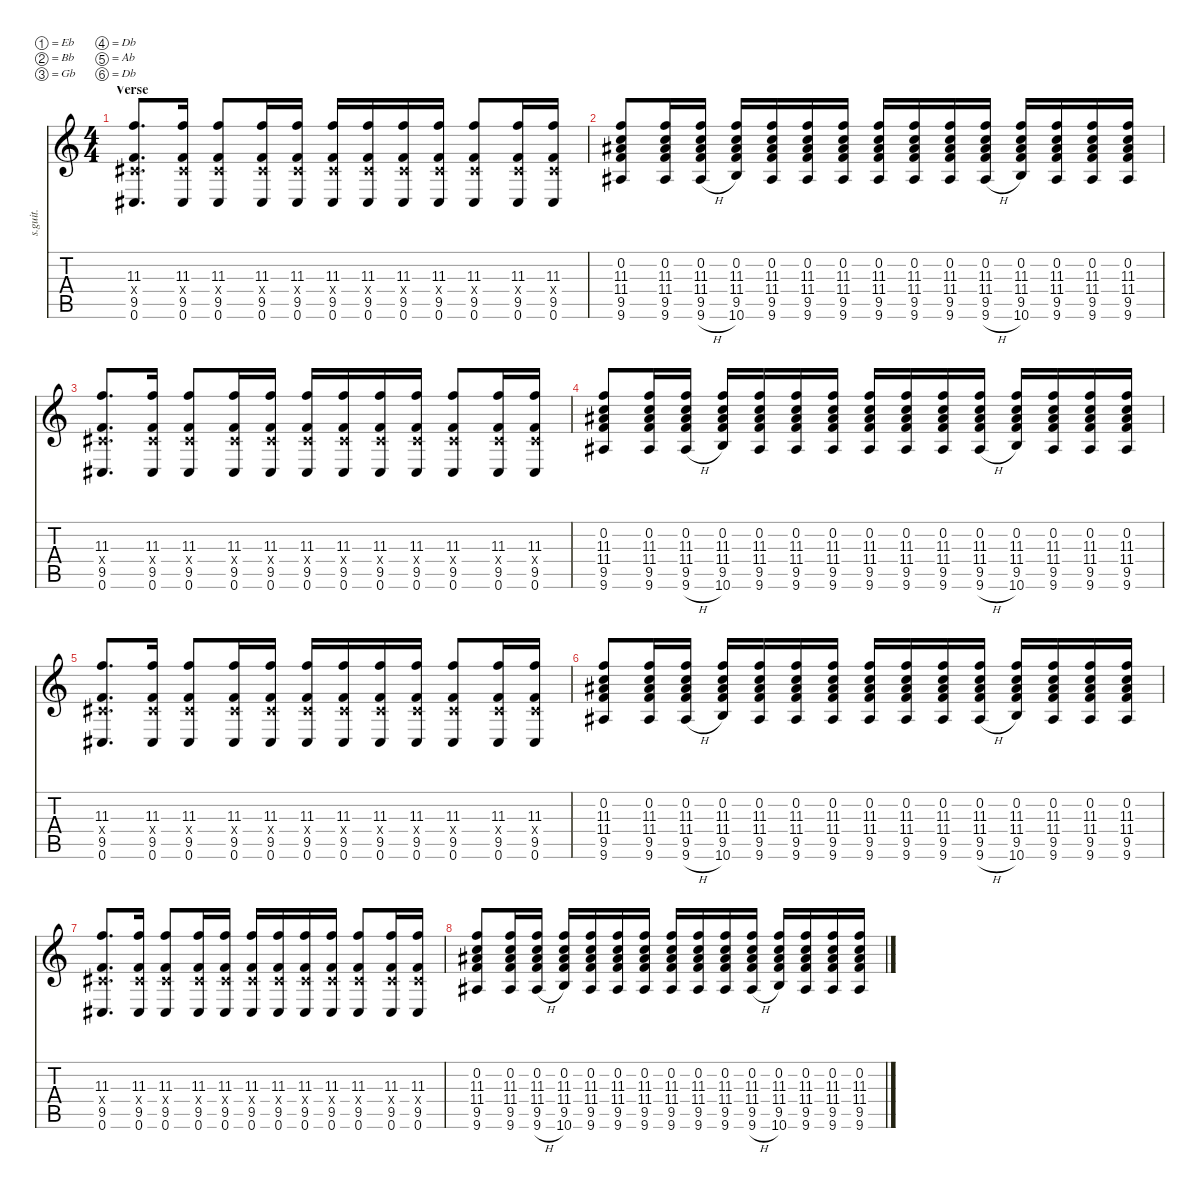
\defaultSystemsLayout 4
\hideDynamics
\bracketExtendMode nobrackets
\track ("Left Track - Stephen Carpenter" "s.guit.") {instrument distortionguitar}
\staff {score tabs}
\tuning (Eb4 Bb3 Gb3 Db3 Ab2 Db2)
\ts (4 4)
\section ("" "Verse")
\tempo (93 hide)
\clef g2
\ks c
(11.3 0.4{x acc #} 9.5 0.6{acc #}).8{d lyrics (0 "") lyrics (1 "") lyrics (2 "") lyrics (3 "") lyrics (4 "") dy fff} (11.3 0.4{x acc #} 9.5 0.6{acc #}).16{lyrics (0 "") lyrics (1 "") lyrics (2 "") lyrics (3 "") lyrics (4 "")} (11.3 0.4{x acc #} 9.5 0.6{acc #}).8{lyrics (0 "") lyrics (1 "") lyrics (2 "") lyrics (3 "") lyrics (4 "")} (11.3 0.4{x acc #} 9.5 0.6{acc #}).16{lyrics (0 "") lyrics (1 "") lyrics (2 "") lyrics (3 "") lyrics (4 "")} (11.3 0.4{x acc #} 9.5 0.6{acc #}).16{lyrics (0 "") lyrics (1 "") lyrics (2 "") lyrics (3 "") lyrics (4 "")} (11.3 0.4{x acc #} 9.5 0.6{acc #}).16{lyrics (0 "") lyrics (1 "") lyrics (2 "") lyrics (3 "") lyrics (4 "")} (11.3 0.4{x acc #} 9.5 0.6{acc #}).16{lyrics (0 "") lyrics (1 "") lyrics (2 "") lyrics (3 "") lyrics (4 "")} (11.3 0.4{x acc #} 9.5 0.6{acc #}).16{lyrics (0 "") lyrics (1 "") lyrics (2 "") lyrics (3 "") lyrics (4 "")} (11.3 0.4{x acc #} 9.5 0.6{acc #}).16{lyrics (0 "") lyrics (1 "") lyrics (2 "") lyrics (3 "") lyrics (4 "")} (11.3 0.4{x acc #} 9.5 0.6{acc #}).8{lyrics (0 "") lyrics (1 "") lyrics (2 "") lyrics (3 "") lyrics (4 "")} (11.3 0.4{x acc #} 9.5 0.6{acc #}).16{lyrics (0 "") lyrics (1 "") lyrics (2 "") lyrics (3 "") lyrics (4 "")} (11.3 0.4{x acc #} 9.5 0.6{acc #}).16{lyrics (0 "") lyrics (1 "") lyrics (2 "") lyrics (3 "") lyrics (4 "")} |
(0.2{acc #} 11.3 11.4 9.5 9.6{acc #}).8{lyrics (0 "") lyrics (1 "") lyrics (2 "") lyrics (3 "") lyrics (4 "")} (0.2{acc #} 11.3 11.4 9.5 9.6{acc #}).16{lyrics (0 "") lyrics (1 "") lyrics (2 "") lyrics (3 "") lyrics (4 "")} (0.2{acc #} 11.3 11.4 9.5 9.6{h acc #}).16{lyrics (0 "") lyrics (1 "") lyrics (2 "") lyrics (3 "") lyrics (4 "")} (0.2{acc #} 11.3 11.4 9.5 10.6).16{lyrics (0 "") lyrics (1 "") lyrics (2 "") lyrics (3 "") lyrics (4 "")} (0.2{acc #} 11.3 11.4 9.5 9.6{acc #}).16{lyrics (0 "") lyrics (1 "") lyrics (2 "") lyrics (3 "") lyrics (4 "")} (0.2{acc #} 11.3 11.4 9.5 9.6{acc #}).16{lyrics (0 "") lyrics (1 "") lyrics (2 "") lyrics (3 "") lyrics (4 "")} (0.2{acc #} 11.3 11.4 9.5 9.6{acc #}).16{lyrics (0 "") lyrics (1 "") lyrics (2 "") lyrics (3 "") lyrics (4 "")} (0.2{acc #} 11.3 11.4 9.5 9.6{acc #}).16{lyrics (0 "") lyrics (1 "") lyrics (2 "") lyrics (3 "") lyrics (4 "")} (0.2{acc #} 11.3 11.4 9.5 9.6{acc #}).16{lyrics (0 "") lyrics (1 "") lyrics (2 "") lyrics (3 "") lyrics (4 "")} (0.2{acc #} 11.3 11.4 9.5 9.6{acc #}).16{lyrics (0 "") lyrics (1 "") lyrics (2 "") lyrics (3 "") lyrics (4 "")} (0.2{acc #} 11.3 11.4 9.5 9.6{h acc #}).16{lyrics (0 "") lyrics (1 "") lyrics (2 "") lyrics (3 "") lyrics (4 "")} (0.2{acc #} 11.3 11.4 9.5 10.6).16{lyrics (0 "") lyrics (1 "") lyrics (2 "") lyrics (3 "") lyrics (4 "")} (0.2{acc #} 11.3 11.4 9.5 9.6{acc #}).16{lyrics (0 "") lyrics (1 "") lyrics (2 "") lyrics (3 "") lyrics (4 "")} (0.2{acc #} 11.3 11.4 9.5 9.6{acc #}).16{lyrics (0 "") lyrics (1 "") lyrics (2 "") lyrics (3 "") lyrics (4 "")} (0.2{acc #} 11.3 11.4 9.5 9.6{acc #}).16{lyrics (0 "") lyrics (1 "") lyrics (2 "") lyrics (3 "") lyrics (4 "")} |
(11.3 0.4{x acc #} 9.5 0.6{acc #}).8{d lyrics (0 "") lyrics (1 "") lyrics (2 "") lyrics (3 "") lyrics (4 "")} (11.3 0.4{x acc #} 9.5 0.6{acc #}).16{lyrics (0 "") lyrics (1 "") lyrics (2 "") lyrics (3 "") lyrics (4 "")} (11.3 0.4{x acc #} 9.5 0.6{acc #}).8{lyrics (0 "") lyrics (1 "") lyrics (2 "") lyrics (3 "") lyrics (4 "")} (11.3 0.4{x acc #} 9.5 0.6{acc #}).16{lyrics (0 "") lyrics (1 "") lyrics (2 "") lyrics (3 "") lyrics (4 "")} (11.3 0.4{x acc #} 9.5 0.6{acc #}).16{lyrics (0 "") lyrics (1 "") lyrics (2 "") lyrics (3 "") lyrics (4 "")} (11.3 0.4{x acc #} 9.5 0.6{acc #}).16{lyrics (0 "") lyrics (1 "") lyrics (2 "") lyrics (3 "") lyrics (4 "")} (11.3 0.4{x acc #} 9.5 0.6{acc #}).16{lyrics (0 "") lyrics (1 "") lyrics (2 "") lyrics (3 "") lyrics (4 "")} (11.3 0.4{x acc #} 9.5 0.6{acc #}).16{lyrics (0 "") lyrics (1 "") lyrics (2 "") lyrics (3 "") lyrics (4 "")} (11.3 0.4{x acc #} 9.5 0.6{acc #}).16{lyrics (0 "") lyrics (1 "") lyrics (2 "") lyrics (3 "") lyrics (4 "")} (11.3 0.4{x acc #} 9.5 0.6{acc #}).8{lyrics (0 "") lyrics (1 "") lyrics (2 "") lyrics (3 "") lyrics (4 "")} (11.3 0.4{x acc #} 9.5 0.6{acc #}).16{lyrics (0 "") lyrics (1 "") lyrics (2 "") lyrics (3 "") lyrics (4 "")} (11.3 0.4{x acc #} 9.5 0.6{acc #}).16{lyrics (0 "") lyrics (1 "") lyrics (2 "") lyrics (3 "") lyrics (4 "")} |
(0.2{acc #} 11.3 11.4 9.5 9.6{acc #}).8{lyrics (0 "") lyrics (1 "") lyrics (2 "") lyrics (3 "") lyrics (4 "")} (0.2{acc #} 11.3 11.4 9.5 9.6{acc #}).16{lyrics (0 "") lyrics (1 "") lyrics (2 "") lyrics (3 "") lyrics (4 "")} (0.2{acc #} 11.3 11.4 9.5 9.6{h acc #}).16{lyrics (0 "") lyrics (1 "") lyrics (2 "") lyrics (3 "") lyrics (4 "")} (0.2{acc #} 11.3 11.4 9.5 10.6).16{lyrics (0 "") lyrics (1 "") lyrics (2 "") lyrics (3 "") lyrics (4 "")} (0.2{acc #} 11.3 11.4 9.5 9.6{acc #}).16{lyrics (0 "") lyrics (1 "") lyrics (2 "") lyrics (3 "") lyrics (4 "")} (0.2{acc #} 11.3 11.4 9.5 9.6{acc #}).16{lyrics (0 "") lyrics (1 "") lyrics (2 "") lyrics (3 "") lyrics (4 "")} (0.2{acc #} 11.3 11.4 9.5 9.6{acc #}).16{lyrics (0 "") lyrics (1 "") lyrics (2 "") lyrics (3 "") lyrics (4 "")} (0.2{acc #} 11.3 11.4 9.5 9.6{acc #}).16{lyrics (0 "") lyrics (1 "") lyrics (2 "") lyrics (3 "") lyrics (4 "")} (0.2{acc #} 11.3 11.4 9.5 9.6{acc #}).16{lyrics (0 "") lyrics (1 "") lyrics (2 "") lyrics (3 "") lyrics (4 "")} (0.2{acc #} 11.3 11.4 9.5 9.6{acc #}).16{lyrics (0 "") lyrics (1 "") lyrics (2 "") lyrics (3 "") lyrics (4 "")} (0.2{acc #} 11.3 11.4 9.5 9.6{h acc #}).16{lyrics (0 "") lyrics (1 "") lyrics (2 "") lyrics (3 "") lyrics (4 "")} (0.2{acc #} 11.3 11.4 9.5 10.6).16{lyrics (0 "") lyrics (1 "") lyrics (2 "") lyrics (3 "") lyrics (4 "")} (0.2{acc #} 11.3 11.4 9.5 9.6{acc #}).16{lyrics (0 "") lyrics (1 "") lyrics (2 "") lyrics (3 "") lyrics (4 "")} (0.2{acc #} 11.3 11.4 9.5 9.6{acc #}).16{lyrics (0 "") lyrics (1 "") lyrics (2 "") lyrics (3 "") lyrics (4 "")} (0.2{acc #} 11.3 11.4 9.5 9.6{acc #}).16{lyrics (0 "") lyrics (1 "") lyrics (2 "") lyrics (3 "") lyrics (4 "")} |
(11.3 0.4{x acc #} 9.5 0.6{acc #}).8{d lyrics (0 "") lyrics (1 "") lyrics (2 "") lyrics (3 "") lyrics (4 "")} (11.3 0.4{x acc #} 9.5 0.6{acc #}).16{lyrics (0 "") lyrics (1 "") lyrics (2 "") lyrics (3 "") lyrics (4 "")} (11.3 0.4{x acc #} 9.5 0.6{acc #}).8{lyrics (0 "") lyrics (1 "") lyrics (2 "") lyrics (3 "") lyrics (4 "")} (11.3 0.4{x acc #} 9.5 0.6{acc #}).16{lyrics (0 "") lyrics (1 "") lyrics (2 "") lyrics (3 "") lyrics (4 "")} (11.3 0.4{x acc #} 9.5 0.6{acc #}).16{lyrics (0 "") lyrics (1 "") lyrics (2 "") lyrics (3 "") lyrics (4 "")} (11.3 0.4{x acc #} 9.5 0.6{acc #}).16{lyrics (0 "") lyrics (1 "") lyrics (2 "") lyrics (3 "") lyrics (4 "")} (11.3 0.4{x acc #} 9.5 0.6{acc #}).16{lyrics (0 "") lyrics (1 "") lyrics (2 "") lyrics (3 "") lyrics (4 "")} (11.3 0.4{x acc #} 9.5 0.6{acc #}).16{lyrics (0 "") lyrics (1 "") lyrics (2 "") lyrics (3 "") lyrics (4 "")} (11.3 0.4{x acc #} 9.5 0.6{acc #}).16{lyrics (0 "") lyrics (1 "") lyrics (2 "") lyrics (3 "") lyrics (4 "")} (11.3 0.4{x acc #} 9.5 0.6{acc #}).8{lyrics (0 "") lyrics (1 "") lyrics (2 "") lyrics (3 "") lyrics (4 "")} (11.3 0.4{x acc #} 9.5 0.6{acc #}).16{lyrics (0 "") lyrics (1 "") lyrics (2 "") lyrics (3 "") lyrics (4 "")} (11.3 0.4{x acc #} 9.5 0.6{acc #}).16{lyrics (0 "") lyrics (1 "") lyrics (2 "") lyrics (3 "") lyrics (4 "")} |
(0.2{acc #} 11.3 11.4 9.5 9.6{acc #}).8{lyrics (0 "") lyrics (1 "") lyrics (2 "") lyrics (3 "") lyrics (4 "")} (0.2{acc #} 11.3 11.4 9.5 9.6{acc #}).16{lyrics (0 "") lyrics (1 "") lyrics (2 "") lyrics (3 "") lyrics (4 "")} (0.2{acc #} 11.3 11.4 9.5 9.6{h acc #}).16{lyrics (0 "") lyrics (1 "") lyrics (2 "") lyrics (3 "") lyrics (4 "")} (0.2{acc #} 11.3 11.4 9.5 10.6).16{lyrics (0 "") lyrics (1 "") lyrics (2 "") lyrics (3 "") lyrics (4 "")} (0.2{acc #} 11.3 11.4 9.5 9.6{acc #}).16{lyrics (0 "") lyrics (1 "") lyrics (2 "") lyrics (3 "") lyrics (4 "")} (0.2{acc #} 11.3 11.4 9.5 9.6{acc #}).16{lyrics (0 "") lyrics (1 "") lyrics (2 "") lyrics (3 "") lyrics (4 "")} (0.2{acc #} 11.3 11.4 9.5 9.6{acc #}).16{lyrics (0 "") lyrics (1 "") lyrics (2 "") lyrics (3 "") lyrics (4 "")} (0.2{acc #} 11.3 11.4 9.5 9.6{acc #}).16{lyrics (0 "") lyrics (1 "") lyrics (2 "") lyrics (3 "") lyrics (4 "")} (0.2{acc #} 11.3 11.4 9.5 9.6{acc #}).16{lyrics (0 "") lyrics (1 "") lyrics (2 "") lyrics (3 "") lyrics (4 "")} (0.2{acc #} 11.3 11.4 9.5 9.6{acc #}).16{lyrics (0 "") lyrics (1 "") lyrics (2 "") lyrics (3 "") lyrics (4 "")} (0.2{acc #} 11.3 11.4 9.5 9.6{h acc #}).16{lyrics (0 "") lyrics (1 "") lyrics (2 "") lyrics (3 "") lyrics (4 "")} (0.2{acc #} 11.3 11.4 9.5 10.6).16{lyrics (0 "") lyrics (1 "") lyrics (2 "") lyrics (3 "") lyrics (4 "")} (0.2{acc #} 11.3 11.4 9.5 9.6{acc #}).16{lyrics (0 "") lyrics (1 "") lyrics (2 "") lyrics (3 "") lyrics (4 "")} (0.2{acc #} 11.3 11.4 9.5 9.6{acc #}).16{lyrics (0 "") lyrics (1 "") lyrics (2 "") lyrics (3 "") lyrics (4 "")} (0.2{acc #} 11.3 11.4 9.5 9.6{acc #}).16{lyrics (0 "") lyrics (1 "") lyrics (2 "") lyrics (3 "") lyrics (4 "")} |
(11.3 0.4{x acc #} 9.5 0.6{acc #}).8{d lyrics (0 "") lyrics (1 "") lyrics (2 "") lyrics (3 "") lyrics (4 "")} (11.3 0.4{x acc #} 9.5 0.6{acc #}).16{lyrics (0 "") lyrics (1 "") lyrics (2 "") lyrics (3 "") lyrics (4 "")} (11.3 0.4{x acc #} 9.5 0.6{acc #}).8{lyrics (0 "") lyrics (1 "") lyrics (2 "") lyrics (3 "") lyrics (4 "")} (11.3 0.4{x acc #} 9.5 0.6{acc #}).16{lyrics (0 "") lyrics (1 "") lyrics (2 "") lyrics (3 "") lyrics (4 "")} (11.3 0.4{x acc #} 9.5 0.6{acc #}).16{lyrics (0 "") lyrics (1 "") lyrics (2 "") lyrics (3 "") lyrics (4 "")} (11.3 0.4{x acc #} 9.5 0.6{acc #}).16{lyrics (0 "") lyrics (1 "") lyrics (2 "") lyrics (3 "") lyrics (4 "")} (11.3 0.4{x acc #} 9.5 0.6{acc #}).16{lyrics (0 "") lyrics (1 "") lyrics (2 "") lyrics (3 "") lyrics (4 "")} (11.3 0.4{x acc #} 9.5 0.6{acc #}).16{lyrics (0 "") lyrics (1 "") lyrics (2 "") lyrics (3 "") lyrics (4 "")} (11.3 0.4{x acc #} 9.5 0.6{acc #}).16{lyrics (0 "") lyrics (1 "") lyrics (2 "") lyrics (3 "") lyrics (4 "")} (11.3 0.4{x acc #} 9.5 0.6{acc #}).8{lyrics (0 "") lyrics (1 "") lyrics (2 "") lyrics (3 "") lyrics (4 "")} (11.3 0.4{x acc #} 9.5 0.6{acc #}).16{lyrics (0 "") lyrics (1 "") lyrics (2 "") lyrics (3 "") lyrics (4 "")} (11.3 0.4{x acc #} 9.5 0.6{acc #}).16{lyrics (0 "") lyrics (1 "") lyrics (2 "") lyrics (3 "") lyrics (4 "")} |
(0.2{acc #} 11.3 11.4 9.5 9.6{acc #}).8{lyrics (0 "") lyrics (1 "") lyrics (2 "") lyrics (3 "") lyrics (4 "")} (0.2{acc #} 11.3 11.4 9.5 9.6{acc #}).16{lyrics (0 "") lyrics (1 "") lyrics (2 "") lyrics (3 "") lyrics (4 "")} (0.2{acc #} 11.3 11.4 9.5 9.6{h acc #}).16{lyrics (0 "") lyrics (1 "") lyrics (2 "") lyrics (3 "") lyrics (4 "")} (0.2{acc #} 11.3 11.4 9.5 10.6).16{lyrics (0 "") lyrics (1 "") lyrics (2 "") lyrics (3 "") lyrics (4 "")} (0.2{acc #} 11.3 11.4 9.5 9.6{acc #}).16{lyrics (0 "") lyrics (1 "") lyrics (2 "") lyrics (3 "") lyrics (4 "")} (0.2{acc #} 11.3 11.4 9.5 9.6{acc #}).16{lyrics (0 "") lyrics (1 "") lyrics (2 "") lyrics (3 "") lyrics (4 "")} (0.2{acc #} 11.3 11.4 9.5 9.6{acc #}).16{lyrics (0 "") lyrics (1 "") lyrics (2 "") lyrics (3 "") lyrics (4 "")} (0.2{acc #} 11.3 11.4 9.5 9.6{acc #}).16{lyrics (0 "") lyrics (1 "") lyrics (2 "") lyrics (3 "") lyrics (4 "")} (0.2{acc #} 11.3 11.4 9.5 9.6{acc #}).16{lyrics (0 "") lyrics (1 "") lyrics (2 "") lyrics (3 "") lyrics (4 "")} (0.2{acc #} 11.3 11.4 9.5 9.6{acc #}).16{lyrics (0 "") lyrics (1 "") lyrics (2 "") lyrics (3 "") lyrics (4 "")} (0.2{acc #} 11.3 11.4 9.5 9.6{h acc #}).16{lyrics (0 "") lyrics (1 "") lyrics (2 "") lyrics (3 "") lyrics (4 "")} (0.2{acc #} 11.3 11.4 9.5 10.6).16{lyrics (0 "") lyrics (1 "") lyrics (2 "") lyrics (3 "") lyrics (4 "")} (0.2{acc #} 11.3 11.4 9.5 9.6{acc #}).16{lyrics (0 "") lyrics (1 "") lyrics (2 "") lyrics (3 "") lyrics (4 "")} (0.2{acc #} 11.3 11.4 9.5 9.6{acc #}).16{lyrics (0 "") lyrics (1 "") lyrics (2 "") lyrics (3 "") lyrics (4 "")} (0.2{acc #} 11.3 11.4 9.5 9.6{acc #}).16{lyrics (0 "") lyrics (1 "") lyrics (2 "") lyrics (3 "") lyrics (4 "")}
